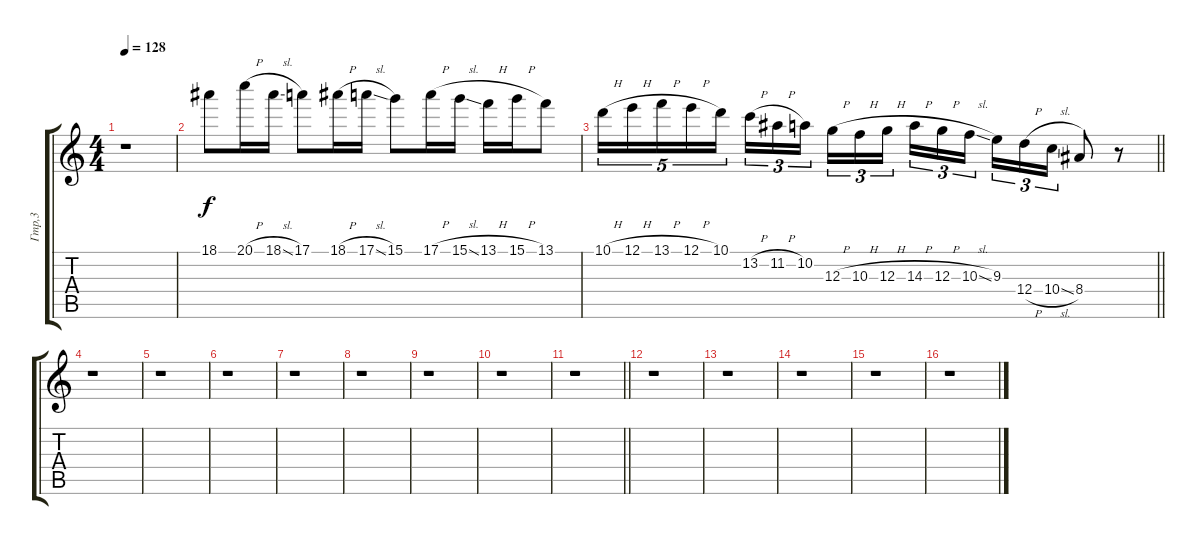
\track ("Гтр,3" "Гтр,3") {instrument distortionguitar}
\staff {score tabs}
\tuning (E4 B3 G3 D3 A2 E2) {hide}
\ts (4 4)
\tempo 128
\clef g2
\ks c
r.1{dy f} |
18.1.8 20.1{h}.16 18.1{sl}.16 17.1.8 18.1{h}.16 17.1{sl}.16 15.1.8 17.1{h}.16 15.1{sl}.16 13.1{h}.16 15.1{h}.16 13.1.8 |
\barLineRight lightlight
10.1{h}.16{tu (5 4)} 12.1{h}.16{tu (5 4)} 13.1{h}.16{tu (5 4)} 12.1{h}.16{tu (5 4)} 10.1.16{tu (5 4)} 13.2{h}.16{tu (3 2)} 11.2{h}.16{tu (3 2)} 10.2.16{tu (3 2) beam splitsecondary} 12.3{h}.16{tu (3 2)} 10.3{h}.16{tu (3 2)} 12.3{h}.16{tu (3 2)} 14.3{h}.16{tu (3 2)} 12.3{h}.16{tu (3 2)} 10.3{sl}.16{tu (3 2) beam splitsecondary} 9.3.16{tu (3 2)} 12.4{h}.16{tu (3 2)} 10.4{sl}.16{tu (3 2)} 8.4.8 r.8 |
r.1 |
r.1 |
r.1 |
r.1 |
r.1 |
r.1 |
r.1 |
\barLineRight lightlight
r.1 |
r.1 |
r.1 |
r.1 |
r.1 |
r.1
